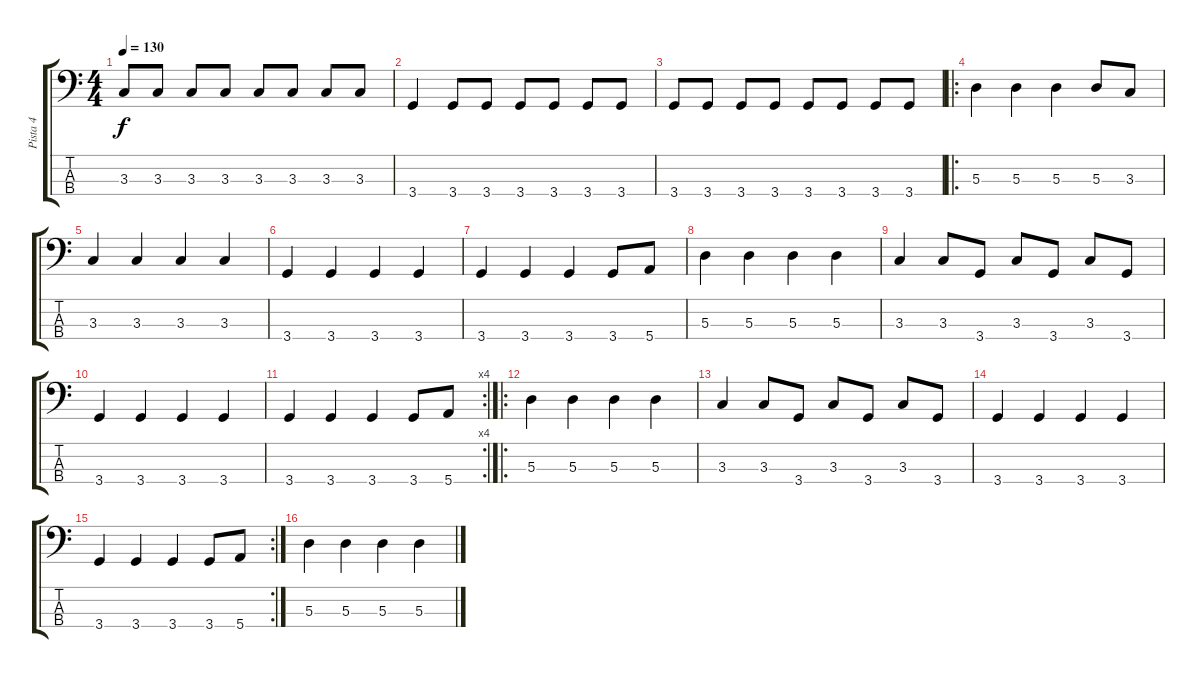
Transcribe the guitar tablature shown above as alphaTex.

\track ("Pista 4" "Pista 4") {instrument acousticbass}
\staff {score tabs}
\tuning (G2 D2 A1 E1) {hide}
\ts (4 4)
\tempo 130
\clef f4
\ks c
3.3.8{dy f} 3.3.8 3.3.8 3.3.8 3.3.8 3.3.8 3.3.8 3.3.8 |
3.4.4 3.4.8 3.4.8 3.4.8 3.4.8 3.4.8 3.4.8 |
3.4.8 3.4.8 3.4.8 3.4.8 3.4.8 3.4.8 3.4.8 3.4.8 |
\ro
5.3.4 5.3.4 5.3.4 5.3.8 3.3.8 |
3.3.4 3.3.4 3.3.4 3.3.4 |
3.4.4 3.4.4 3.4.4 3.4.4 |
3.4.4 3.4.4 3.4.4 3.4.8 5.4.8 |
5.3.4 5.3.4 5.3.4 5.3.4 |
3.3.4 3.3.8 3.4.8 3.3.8 3.4.8 3.3.8 3.4.8 |
3.4.4 3.4.4 3.4.4 3.4.4 |
\rc 4
3.4.4 3.4.4 3.4.4 3.4.8 5.4.8 |
\ro
5.3.4 5.3.4 5.3.4 5.3.4 |
3.3.4 3.3.8 3.4.8 3.3.8 3.4.8 3.3.8 3.4.8 |
3.4.4 3.4.4 3.4.4 3.4.4 |
\rc 2
3.4.4 3.4.4 3.4.4 3.4.8 5.4.8 |
5.3.4 5.3.4 5.3.4 5.3.4
